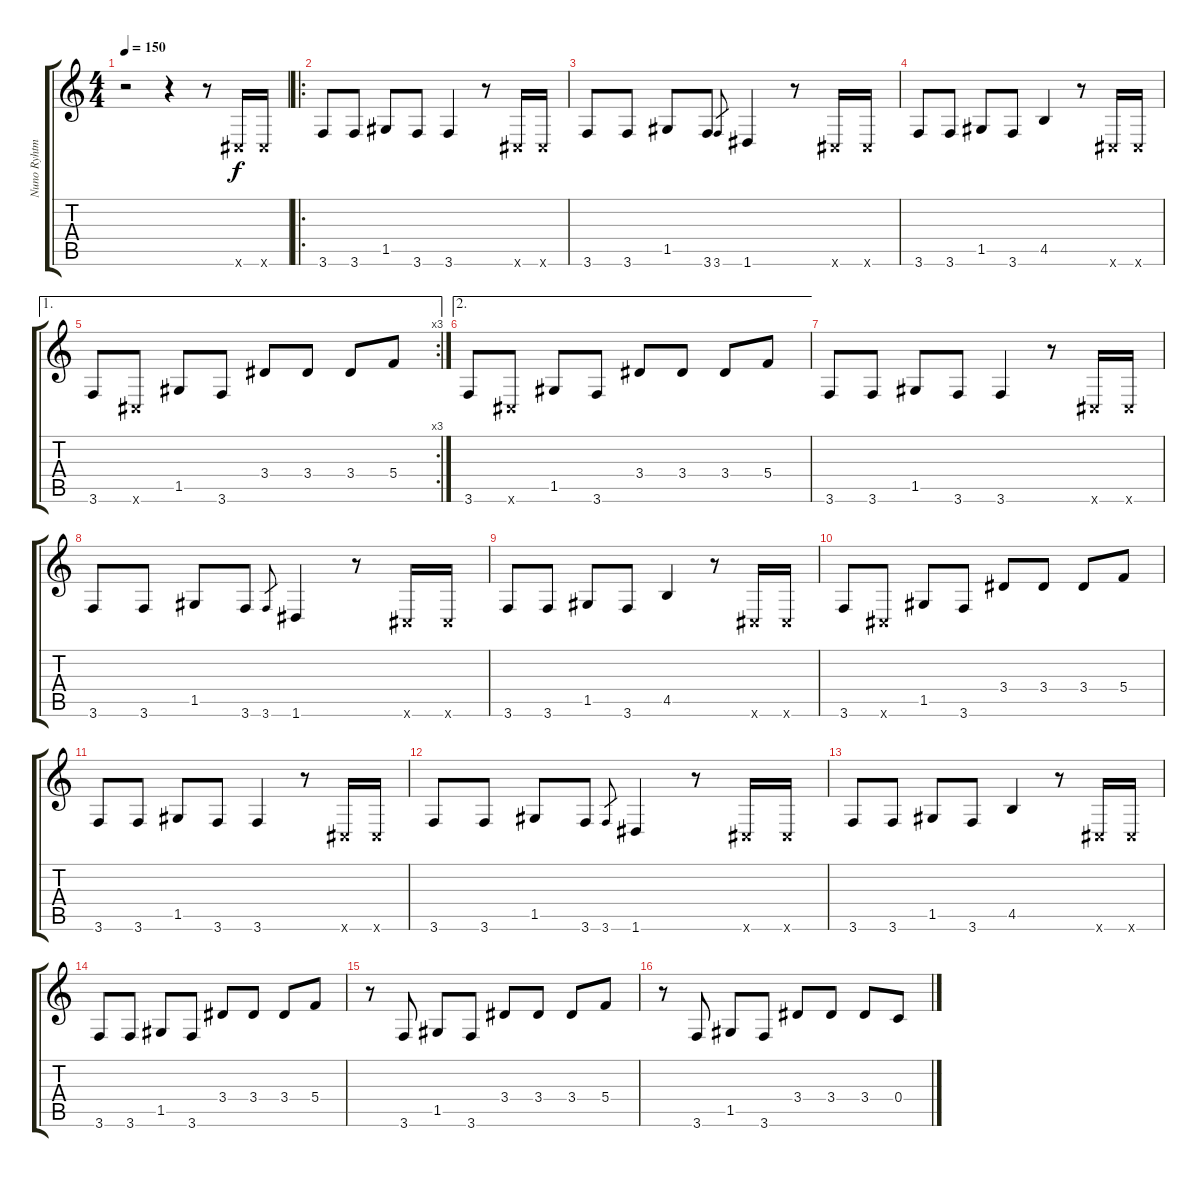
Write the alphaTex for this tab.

\track ("Nuno Ryhtm" "Nuno Ryhtm") {instrument distortionguitar}
\staff {score tabs}
\tuning (D4 A3 F3 C3 G2 D2) {hide}
\ts (4 4)
\tempo 150
\clef g2
\ks c
r.2{dy f instrument distortionguitar} r.4 r.8 -1.6{x}.16 -1.6{x}.16 |
\ro
3.6.8 3.6.8 1.5.8 3.6.8 3.6.4 r.8 -1.6{x}.16 -1.6{x}.16 |
3.6.8 3.6.8 1.5.8 3.6.8 3.6.8{gr} 1.6.4 r.8 -1.6{x}.16 -1.6{x}.16 |
3.6.8 3.6.8 1.5.8 3.6.8 4.5.4 r.8 -1.6{x}.16 -1.6{x}.16 |
\ae 1
\rc 3
3.6.8 -1.6{x}.8 1.5.8 3.6.8 3.4.8 3.4.8 3.4.8 5.4.8 |
\ae 2
3.6.8 -1.6{x}.8 1.5.8 3.6.8 3.4.8 3.4.8 3.4.8 5.4.8 |
3.6.8 3.6.8 1.5.8 3.6.8 3.6.4 r.8 -1.6{x}.16 -1.6{x}.16 |
3.6.8 3.6.8 1.5.8 3.6.8 3.6.8{gr} 1.6.4 r.8 -1.6{x}.16 -1.6{x}.16 |
3.6.8 3.6.8 1.5.8 3.6.8 4.5.4 r.8 -1.6{x}.16 -1.6{x}.16 |
3.6.8 -1.6{x}.8 1.5.8 3.6.8 3.4.8 3.4.8 3.4.8 5.4.8 |
3.6.8 3.6.8 1.5.8 3.6.8 3.6.4 r.8 -1.6{x}.16 -1.6{x}.16 |
3.6.8 3.6.8 1.5.8 3.6.8 3.6.8{gr} 1.6.4 r.8 -1.6{x}.16 -1.6{x}.16 |
3.6.8 3.6.8 1.5.8 3.6.8 4.5.4 r.8 -1.6{x}.16 -1.6{x}.16 |
3.6.8 3.6.8 1.5.8 3.6.8 3.4.8 3.4.8 3.4.8 5.4.8 |
r.8 3.6.8 1.5.8 3.6.8 3.4.8 3.4.8 3.4.8 5.4.8 |
r.8 3.6.8 1.5.8 3.6.8 3.4.8 3.4.8 3.4.8 0.4.8
